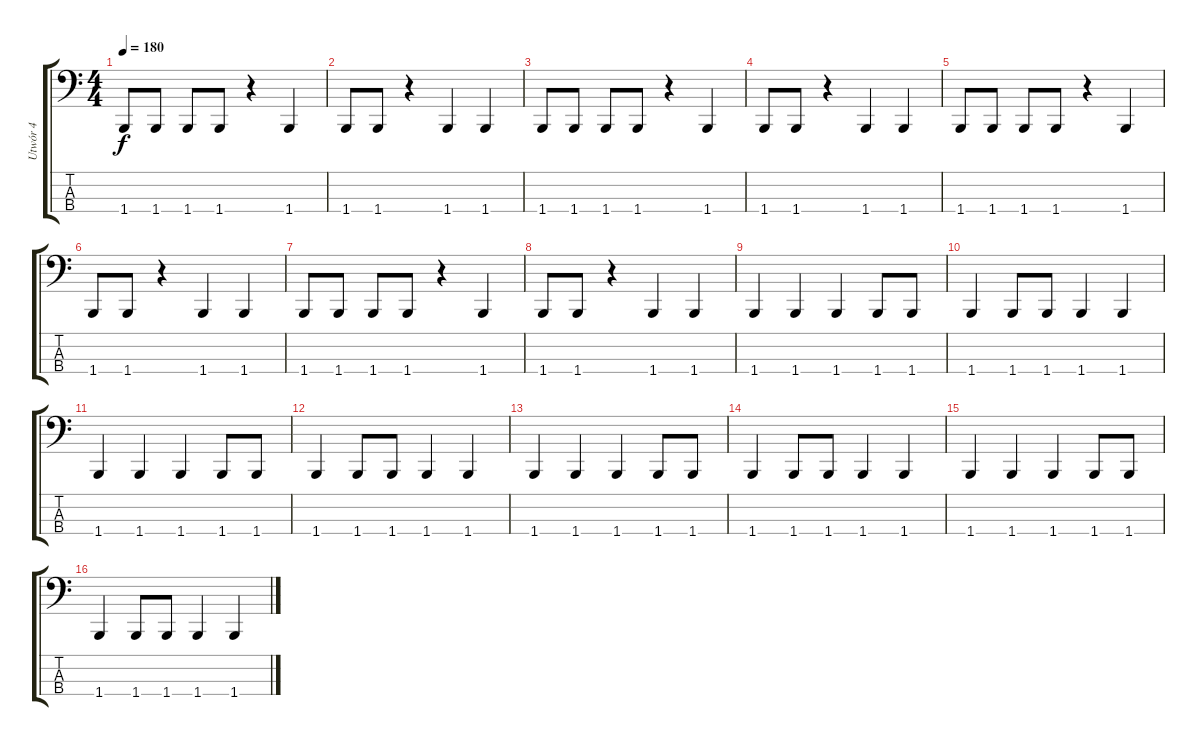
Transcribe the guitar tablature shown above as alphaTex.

\track ("Utwór 4" "Utwór 4") {instrument electricbassfinger}
\staff {score tabs}
\tuning (Eb2 Bb1 F1 Bb0) {hide}
\ts (4 4)
\tempo 180
\clef f4
\ks c
1.4.8{dy f} 1.4.8 1.4.8 1.4.8 r.4 1.4.4 |
1.4.8 1.4.8 r.4 1.4.4 1.4.4 |
1.4.8 1.4.8 1.4.8 1.4.8 r.4 1.4.4 |
1.4.8 1.4.8 r.4 1.4.4 1.4.4 |
1.4.8 1.4.8 1.4.8 1.4.8 r.4 1.4.4 |
1.4.8 1.4.8 r.4 1.4.4 1.4.4 |
1.4.8 1.4.8 1.4.8 1.4.8 r.4 1.4.4 |
1.4.8 1.4.8 r.4 1.4.4 1.4.4 |
1.4.4 1.4.4 1.4.4 1.4.8 1.4.8 |
1.4.4 1.4.8 1.4.8 1.4.4 1.4.4 |
1.4.4 1.4.4 1.4.4 1.4.8 1.4.8 |
1.4.4 1.4.8 1.4.8 1.4.4 1.4.4 |
1.4.4 1.4.4 1.4.4 1.4.8 1.4.8 |
1.4.4 1.4.8 1.4.8 1.4.4 1.4.4 |
1.4.4 1.4.4 1.4.4 1.4.8 1.4.8 |
1.4.4 1.4.8 1.4.8 1.4.4 1.4.4
